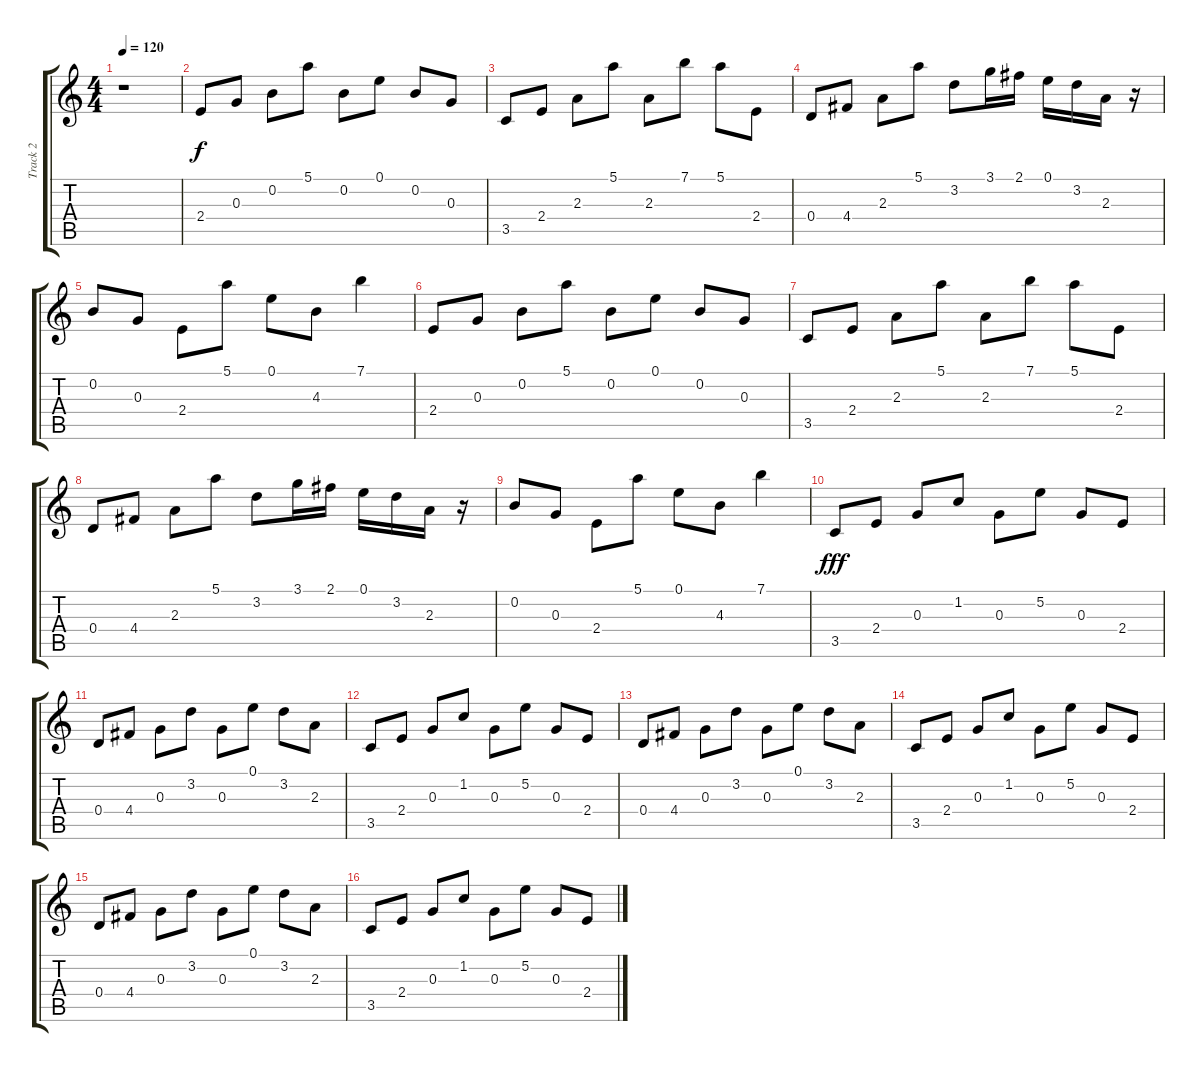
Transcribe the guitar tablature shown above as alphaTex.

\track ("Track 2" "Track 2") {instrument acousticguitarsteel}
\staff {score tabs}
\tuning (E4 B3 G3 D3 A2 E2) {hide}
\ts (4 4)
\tempo 120
\clef g2
\ks c
r.1{dy fff} |
2.4.8{dy f} 0.3.8 0.2.8 5.1.8 0.2.8 0.1.8 0.2.8 0.3.8 |
3.5.8 2.4.8 2.3.8 5.1.8 2.3.8 7.1.8 5.1.8 2.4.8 |
0.4.8 4.4.8 2.3.8 5.1.8 3.2.8 3.1.16 2.1.16 0.1.16 3.2.16 2.3.16 r.16 |
0.2.8 0.3.8 2.4.8 5.1.8 0.1.8 4.3.8 7.1.4 |
2.4.8 0.3.8 0.2.8 5.1.8 0.2.8 0.1.8 0.2.8 0.3.8 |
3.5.8 2.4.8 2.3.8 5.1.8 2.3.8 7.1.8 5.1.8 2.4.8 |
0.4.8 4.4.8 2.3.8 5.1.8 3.2.8 3.1.16 2.1.16 0.1.16 3.2.16 2.3.16 r.16 |
0.2.8 0.3.8 2.4.8 5.1.8 0.1.8 4.3.8 7.1.4 |
3.5.8{dy fff} 2.4.8 0.3.8 1.2.8 0.3.8 5.2.8 0.3.8 2.4.8 |
0.4.8 4.4.8 0.3.8 3.2.8 0.3.8 0.1.8 3.2.8 2.3.8 |
3.5.8 2.4.8 0.3.8 1.2.8 0.3.8 5.2.8 0.3.8 2.4.8 |
0.4.8 4.4.8 0.3.8 3.2.8 0.3.8 0.1.8 3.2.8 2.3.8 |
3.5.8 2.4.8 0.3.8 1.2.8 0.3.8 5.2.8 0.3.8 2.4.8 |
0.4.8 4.4.8 0.3.8 3.2.8 0.3.8 0.1.8 3.2.8 2.3.8 |
3.5.8 2.4.8 0.3.8 1.2.8 0.3.8 5.2.8 0.3.8 2.4.8
